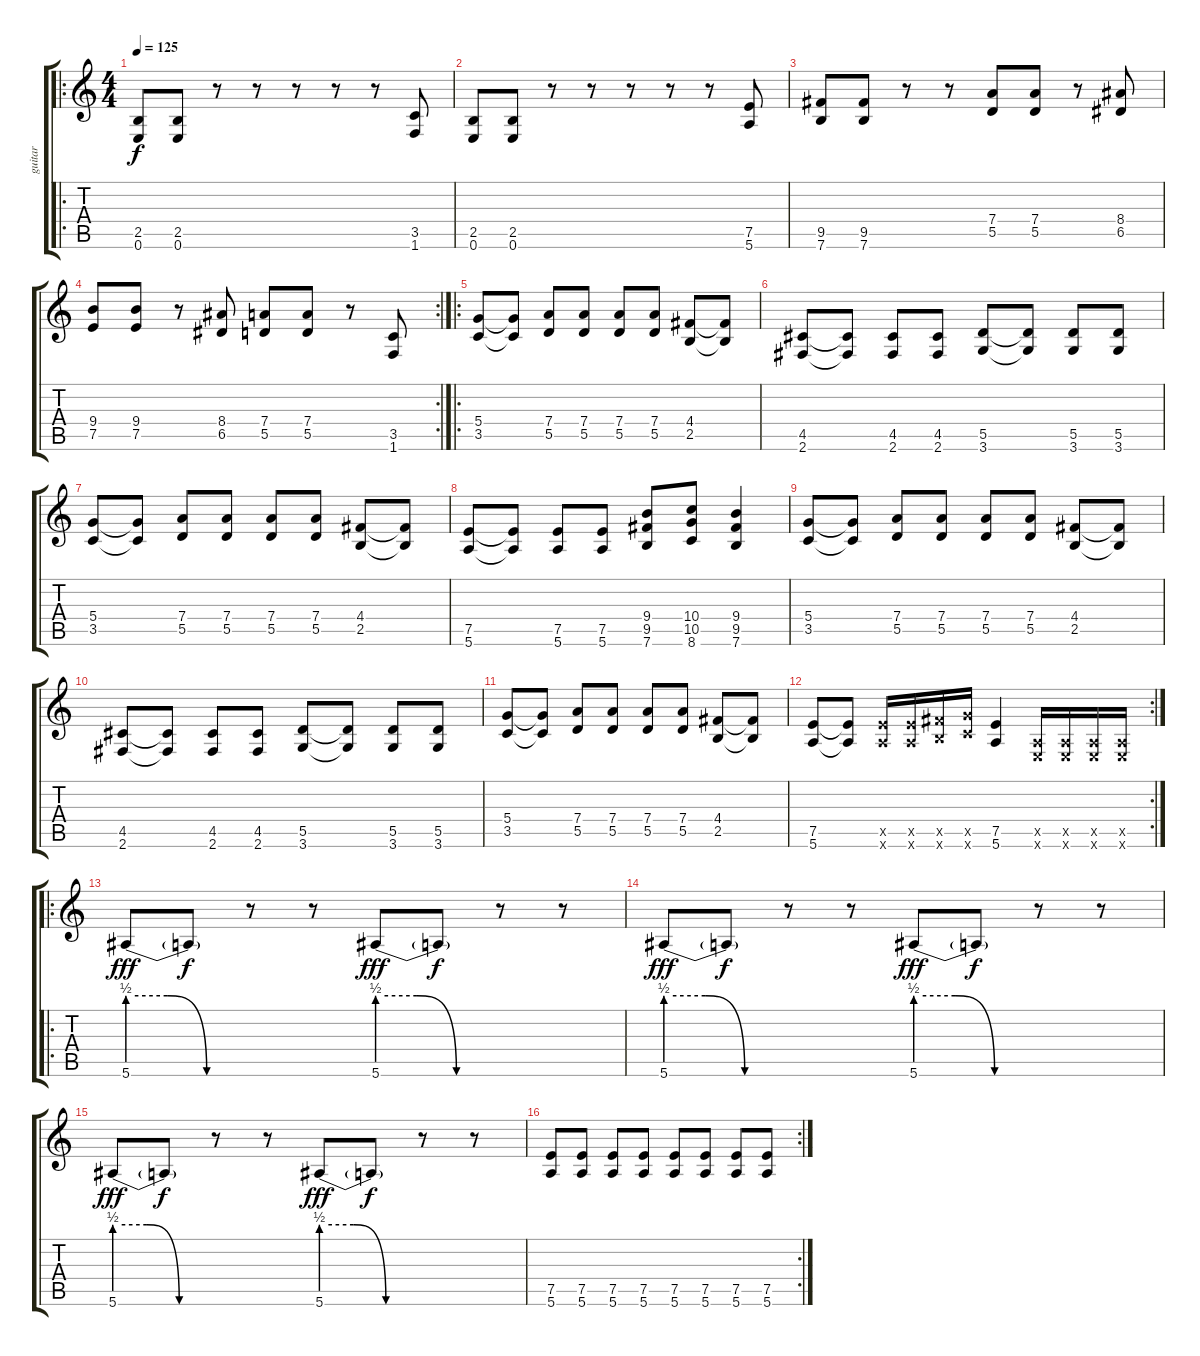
\track ("guitar" "guitar") {instrument electricguitarmuted}
\staff {score tabs}
\tuning (E4 B3 G3 D3 A2 E2) {hide}
\ro
\ts (4 4)
\tempo 125
\clef g2
\ks c
(2.5 0.6).8{dy f instrument distortionguitar} (2.5 0.6).8 r.8 r.8 r.8 r.8 r.8 (3.5 1.6).8 |
(2.5 0.6).8 (2.5 0.6).8 r.8 r.8 r.8 r.8 r.8 (7.5 5.6).8 |
(9.5 7.6).8 (9.5 7.6).8 r.8 r.8 (7.4 5.5).8 (7.4 5.5).8 r.8 (8.4 6.5).8 |
\rc 2
(9.4 7.5).8 (9.4 7.5).8 r.8 (8.4 6.5).8 (7.4 5.5).8 (7.4 5.5).8 r.8 (3.5 1.6).8 |
\ro
(5.4 3.5).8{volume 13 instrument distortionguitar} (5.4{t} 3.5{t}).8 (7.4 5.5).8 (7.4 5.5).8 (7.4 5.5).8 (7.4 5.5).8 (4.4 2.5).8 (4.4{t} 2.5{t}).8 |
(4.5 2.6).8 (4.5{t} 2.6{t}).8 (4.5 2.6).8 (4.5 2.6).8 (5.5 3.6).8 (5.5{t} 3.6{t}).8 (5.5 3.6).8 (5.5 3.6).8 |
(5.4 3.5).8 (5.4{t} 3.5{t}).8 (7.4 5.5).8 (7.4 5.5).8 (7.4 5.5).8 (7.4 5.5).8 (4.4 2.5).8 (4.4{t} 2.5{t}).8 |
(7.5 5.6).8 (7.5{t} 5.6{t}).8 (7.5 5.6).8 (7.5 5.6).8 (9.4 9.5 7.6).8 (10.4 10.5 8.6).8 (9.4 9.5 7.6).4 |
(5.4 3.5).8 (5.4{t} 3.5{t}).8 (7.4 5.5).8 (7.4 5.5).8 (7.4 5.5).8 (7.4 5.5).8 (4.4 2.5).8 (4.4{t} 2.5{t}).8 |
(4.5 2.6).8 (4.5{t} 2.6{t}).8 (4.5 2.6).8 (4.5 2.6).8 (5.5 3.6).8 (5.5{t} 3.6{t}).8 (5.5 3.6).8 (5.5 3.6).8 |
(5.4 3.5).8 (5.4{t} 3.5{t}).8 (7.4 5.5).8 (7.4 5.5).8 (7.4 5.5).8 (7.4 5.5).8 (4.4 2.5).8 (4.4{t} 2.5{t}).8 |
\rc 2
(7.5 5.6).8 (7.5{t} 5.6{t}).8 (7.5{x} 5.6{x}).16 (7.5{x} 5.6{x}).16 (9.5{x} 7.6{x}).16 (10.5{x} 8.6{x}).16 (7.5 5.6).4 (0.5{x} 0.6{x}).16 (0.5{x} 0.6{x}).16 (0.5{x} 0.6{x}).16 (0.5{x} 0.6{x}).16 |
\ro
5.6{be (custom 0 2 20 2 40 0 60 0)}.8{dy fff instrument distortionguitar} 5.6{t}.8{dy f instrument distortionguitar} r.8 r.8 5.6{be (custom 0 2 20 2 40 0 60 0)}.8{dy fff instrument distortionguitar} 5.6{t}.8{dy f instrument distortionguitar} r.8 r.8 |
5.6{be (custom 0 2 20 2 40 0 60 0)}.8{dy fff instrument distortionguitar} 5.6{t}.8{dy f instrument distortionguitar} r.8 r.8 5.6{be (custom 0 2 20 2 40 0 60 0)}.8{dy fff instrument distortionguitar} 5.6{t}.8{dy f instrument distortionguitar} r.8 r.8 |
5.6{be (custom 0 2 20 2 40 0 60 0)}.8{dy fff instrument distortionguitar} 5.6{t}.8{dy f instrument distortionguitar} r.8 r.8 5.6{be (custom 0 2 20 2 40 0 60 0)}.8{dy fff instrument distortionguitar} 5.6{t}.8{dy f instrument distortionguitar} r.8 r.8 |
\rc 2
(7.5 5.6).8{instrument distortionguitar} (7.5 5.6).8 (7.5 5.6).8 (7.5 5.6).8 (7.5 5.6).8 (7.5 5.6).8 (7.5 5.6).8 (7.5 5.6).8
